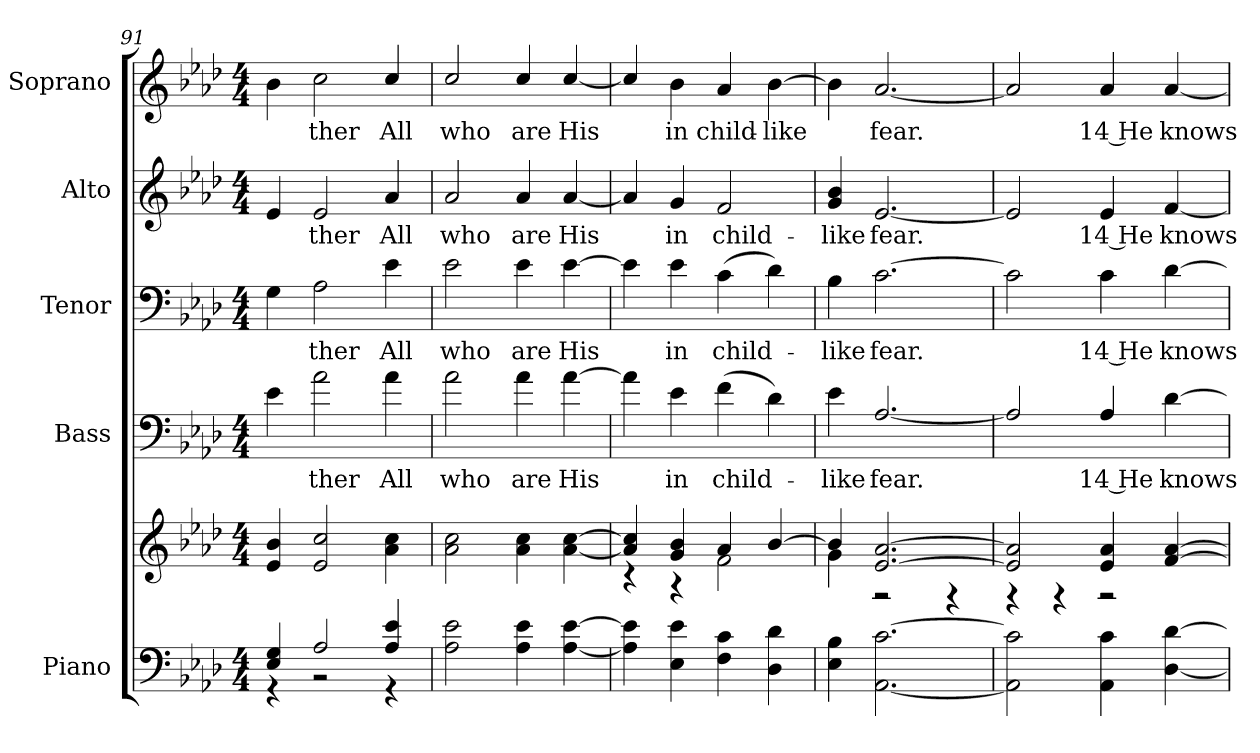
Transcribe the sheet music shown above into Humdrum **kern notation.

**kern	**kern	**kern	**text	**kern	**text	**kern	**text	**kern	**text
*part5	*part5	*part4	*part4	*part3	*part3	*part2	*part2	*part1	*part1
*staff6	*staff5	*staff4	*staff4	*staff3	*staff3	*staff2	*staff2	*staff1	*staff1
*I"Piano	*	*I"Bass	*	*I"Tenor	*	*I"Alto	*	*I"Soprano	*
*I'Pno.	*	*I'B.	*	*I'T.	*	*I'A.	*	*I'S.	*
*clefF4	*clefG2	*clefF4	*	*clefF4	*	*clefG2	*	*clefG2	*
*	*	*ITrd7c12	*	*	*	*	*	*	*
*k[b-e-a-d-]	*k[b-e-a-d-]	*k[b-e-a-d-]	*	*k[b-e-a-d-]	*	*k[b-e-a-d-]	*	*k[b-e-a-d-]	*
*A-:	*A-:	*A-:	*	*A-:	*	*A-:	*	*A-:	*
*M4/4	*M4/4	*M4/4	*	*M4/4	*	*M4/4	*	*M4/4	*
=91	=91	=91	=91	=91	=91	=91	=91	=91	=91
*^	*	*	*	*	*	*	*	*	*
4E-i/ 4Gi	4r	4e-i/ 4b-i	4E-i\	.	4Gi\	.	4e-i/	.	4b-i\	.
!	!	!	!	!LO:LY:b:color=#000000	!	!	!	!	!	!
!	!	!	!	!	!	!LO:LY:b:color=#000000	!	!	!	!
!	!	!	!	!	!	!	!	!LO:LY:b:color=#000000	!	!
!	!	!	!	!	!	!	!	!	!	!LO:LY:b:color=#000000
2A-i/	2r	2e-i/ 2cci	2A-i\	ther	2A-i\	ther	2e-i/	ther	2cci\	ther
!	!	!	!	!LO:LY:b:color=#000000	!	!	!	!	!	!
!	!	!	!	!	!	!LO:LY:b:color=#000000	!	!	!	!
!	!	!	!	!	!	!	!	!LO:LY:b:color=#000000	!	!
!	!	!	!	!	!	!	!	!	!	!LO:LY:b:color=#000000
4A-i/ 4e-i	4r	4a-i\ 4cci	4A-i\	All	4e-i\	All	4a-i/	All	4cci/	All
*v	*v	*	*	*	*	*	*	*	*	*
=92	=92	=92	=92	=92	=92	=92	=92	=92	=92
*^	*	*	*	*	*	*	*	*	*
!	!	!	!	!LO:LY:b:color=#000000	!	!	!	!	!	!
*v	*v	*	*	*	*	*	*	*	*	*
*^	*	*	*	*	*	*	*	*	*
!	!	!	!	!	!	!LO:LY:b:color=#000000	!	!	!	!
*v	*v	*	*	*	*	*	*	*	*	*
*^	*	*	*	*	*	*	*	*	*
!	!	!	!	!	!	!	!	!LO:LY:b:color=#000000	!	!
*v	*v	*	*	*	*	*	*	*	*	*
*^	*	*	*	*	*	*	*	*	*
!	!	!	!	!	!	!	!	!	!	!LO:LY:b:color=#000000
*v	*v	*	*	*	*	*	*	*	*	*
2A-i\ 2e-i	2a-i\ 2cci	2A-i\	who	2e-i\	who	2a-i/	who	2cci/	who
!	!	!	!LO:LY:b:color=#000000	!	!	!	!	!	!
!	!	!	!	!	!LO:LY:b:color=#000000	!	!	!	!
!	!	!	!	!	!	!	!LO:LY:b:color=#000000	!	!
!	!	!	!	!	!	!	!	!	!LO:LY:b:color=#000000
4A-i\ 4e-i	4a-i\ 4cci	4A-i\	are	4e-i\	are	4a-i/	are	4cci/	are
!	!	!	!LO:LY:b:color=#000000	!	!	!	!	!	!
!	!	!	!	!	!LO:LY:b:color=#000000	!	!	!	!
!	!	!	!	!	!	!	!LO:LY:b:color=#000000	!	!
!	!	!	!	!	!	!	!	!	!LO:LY:b:color=#000000
[<4A-i\ [>4e-i	[<4a-i\ [>4cci	[>4A-i\	His	[>4e-i\	His	[<4a-i/	His	[<4cci/	His
=93	=93	=93	=93	=93	=93	=93	=93	=93	=93
*	*^	*	*	*	*	*	*	*	*
4A-i\] 4e-i]	4a-i/] 4cci]	4r	4A-i\]	.	4e-i\]	.	4a-i/]	.	4cci/]	.
!	!	!	!	!LO:LY:b:color=#000000	!	!	!	!	!	!
!	!	!	!	!	!	!LO:LY:b:color=#000000	!	!	!	!
!	!	!	!	!	!	!	!	!LO:LY:b:color=#000000	!	!
!	!	!	!	!	!	!	!	!	!	!LO:LY:b:color=#000000
4E-i\ 4e-i	4gi/ 4b-i	4r	4E-i\	in	4e-i\	in	4gi/	in	4b-i\	in
!	!	!	!	!LO:LY:b:color=#000000	!	!	!	!	!	!
!	!	!	!	!	!	!LO:LY:b:color=#000000	!	!	!	!
!	!	!	!	!	!	!	!	!LO:LY:b:color=#000000	!	!
!	!	!	!	!	!	!	!	!	!	!LO:LY:b:color=#000000
4Fi\ 4ci	4a-i/	2fi\	(4Fi\	child-	(4ci\	child-	2fi/	child-	4a-i/	child-
!	!	!	!	!	!	!	!	!	!	!LO:LY:b:color=#000000
4D-i\ 4d-i	[>4b-i/	.	4D-i\)	.	4d-i\)	.	.	.	[>4b-i\	-like
!!LO:PB:g=z
=94	=94	=94	=94	=94	=94	=94	=94	=94	=94	=94
!	!	!	!	!LO:LY:b:color=#000000	!	!	!	!	!	!
!	!	!	!	!	!	!LO:LY:b:color=#000000	!	!	!	!
!	!	!	!	!	!	!	!	!LO:LY:b:color=#000000	!	!
4E-i\ 4B-i	4b-i/]	4gi\	4E-i\	-like	4B-i\	-like	4gi/ 4b-i	-like	4b-i\]	.
!	!	!	!	!LO:LY:b:color=#000000	!	!	!	!	!	!
!	!	!	!	!	!	!LO:LY:b:color=#000000	!	!	!	!
!	!	!	!	!	!	!	!	!LO:LY:b:color=#000000	!	!
!	!	!	!	!	!	!	!	!	!	!LO:LY:b:color=#000000
[<2.AA-i\ [>2.ci	[>2.e-i/ [>2.a-i	2r	[<2.AA-i/	fear.	[>2.ci\	fear.	[<2.e-i/	fear.	[<2.a-i/	fear.
.	.	4r	.	.	.	.	.	.	.	.
=95	=95	=95	=95	=95	=95	=95	=95	=95	=95	=95
2AA-i\] 2ci]	2e-i/] 2a-i]	4r	2AA-i/]	.	2ci\]	.	2e-i/]	.	2a-i/]	.
.	.	4r	.	.	.	.	.	.	.	.
!	!	!	!	!LO:LY:b:color=#000000	!	!	!	!	!	!
!	!	!	!	!	!	!LO:LY:b:color=#000000	!	!	!	!
!	!	!	!	!	!	!	!	!LO:LY:b:color=#000000	!	!
!	!	!	!	!	!	!	!	!	!	!LO:LY:b:color=#000000
4AA-i\ 4ci	4e-i/ 4a-i	2r	4AA-i/	14 He	4ci\	14 He	4e-i/	14 He	4a-i/	14 He
!	!	!	!	!LO:LY:b:color=#000000	!	!	!	!	!	!
!	!	!	!	!	!	!LO:LY:b:color=#000000	!	!	!	!
!	!	!	!	!	!	!	!	!LO:LY:b:color=#000000	!	!
!	!	!	!	!	!	!	!	!	!	!LO:LY:b:color=#000000
[<4D-i\ [>4d-i	[>4fi/ [>4a-i	.	[>4D-i\	knows	[>4d-i\	knows	[<4fi/	knows	[<4a-i/	knows
*	*v	*v	*	*	*	*	*	*	*	*
=	=	=	=	=	=	=	=	=	=
*-	*-	*-	*-	*-	*-	*-	*-	*-	*-
